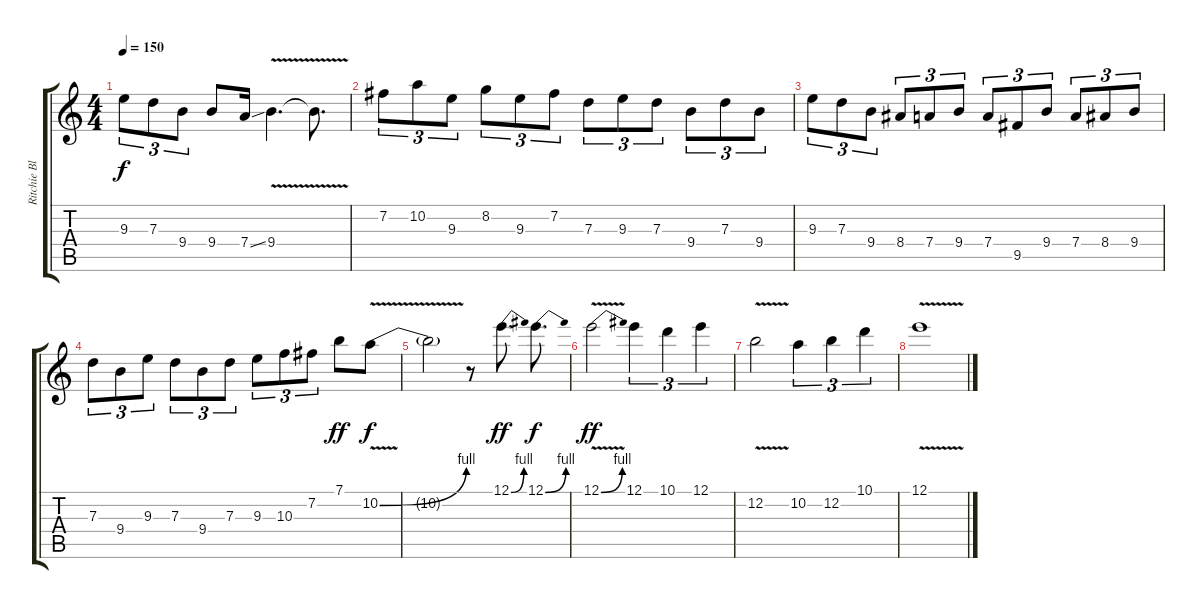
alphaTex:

\track ("Ritchie Blackmore" "Ritchie Bl") {instrument distortionguitar}
\staff {score tabs}
\tuning (E4 B3 G3 D3 A2 E2) {hide}
\ts (4 4)
\tempo 150
\clef g2
\ks c
9.3.8{tu (3 2) dy f} 7.3.8{tu (3 2)} 9.4.8{tu (3 2)} 9.4.8 7.4{ss}.16 9.4{v}.4{d} 9.4{t}.8{d} |
7.2.8{tu (3 2)} 10.2.8{tu (3 2)} 9.3.8{tu (3 2)} 8.2.8{tu (3 2)} 9.3.8{tu (3 2)} 7.2.8{tu (3 2)} 7.3.8{tu (3 2)} 9.3.8{tu (3 2)} 7.3.8{tu (3 2)} 9.4.8{tu (3 2)} 7.3.8{tu (3 2)} 9.4.8{tu (3 2)} |
9.3.8{tu (3 2)} 7.3.8{tu (3 2)} 9.4.8{tu (3 2)} 8.4.8{tu (3 2)} 7.4.8{tu (3 2)} 9.4.8{tu (3 2)} 7.4.8{tu (3 2)} 9.5.8{tu (3 2)} 9.4.8{tu (3 2)} 7.4.8{tu (3 2)} 8.4.8{tu (3 2)} 9.4.8{tu (3 2)} |
7.3.8{tu (3 2)} 9.4.8{tu (3 2)} 9.3.8{tu (3 2)} 7.3.8{tu (3 2)} 9.4.8{tu (3 2)} 7.3.8{tu (3 2)} 9.3.8{tu (3 2)} 10.3.8{tu (3 2)} 7.2.8{tu (3 2)} 7.1.8{dy ff} 10.2{be (bend 0 0 60 4) v}.8{dy f} |
10.2{t}.2 r.8 12.1{be (bend 0 0 60 4)}.8{d dy ff} 12.1{be (bend 0 0 60 4)}.8{d dy f volume 0} |
12.1{be (bend 0 0 60 4) v}.2{dy ff} 12.1.4{tu (3 2)} 10.1.4{tu (3 2)} 12.1.4{tu (3 2)} |
12.2{v}.2 10.2.4{tu (3 2)} 12.2.4{tu (3 2)} 10.1.4{tu (3 2)} |
12.1{v}.1
